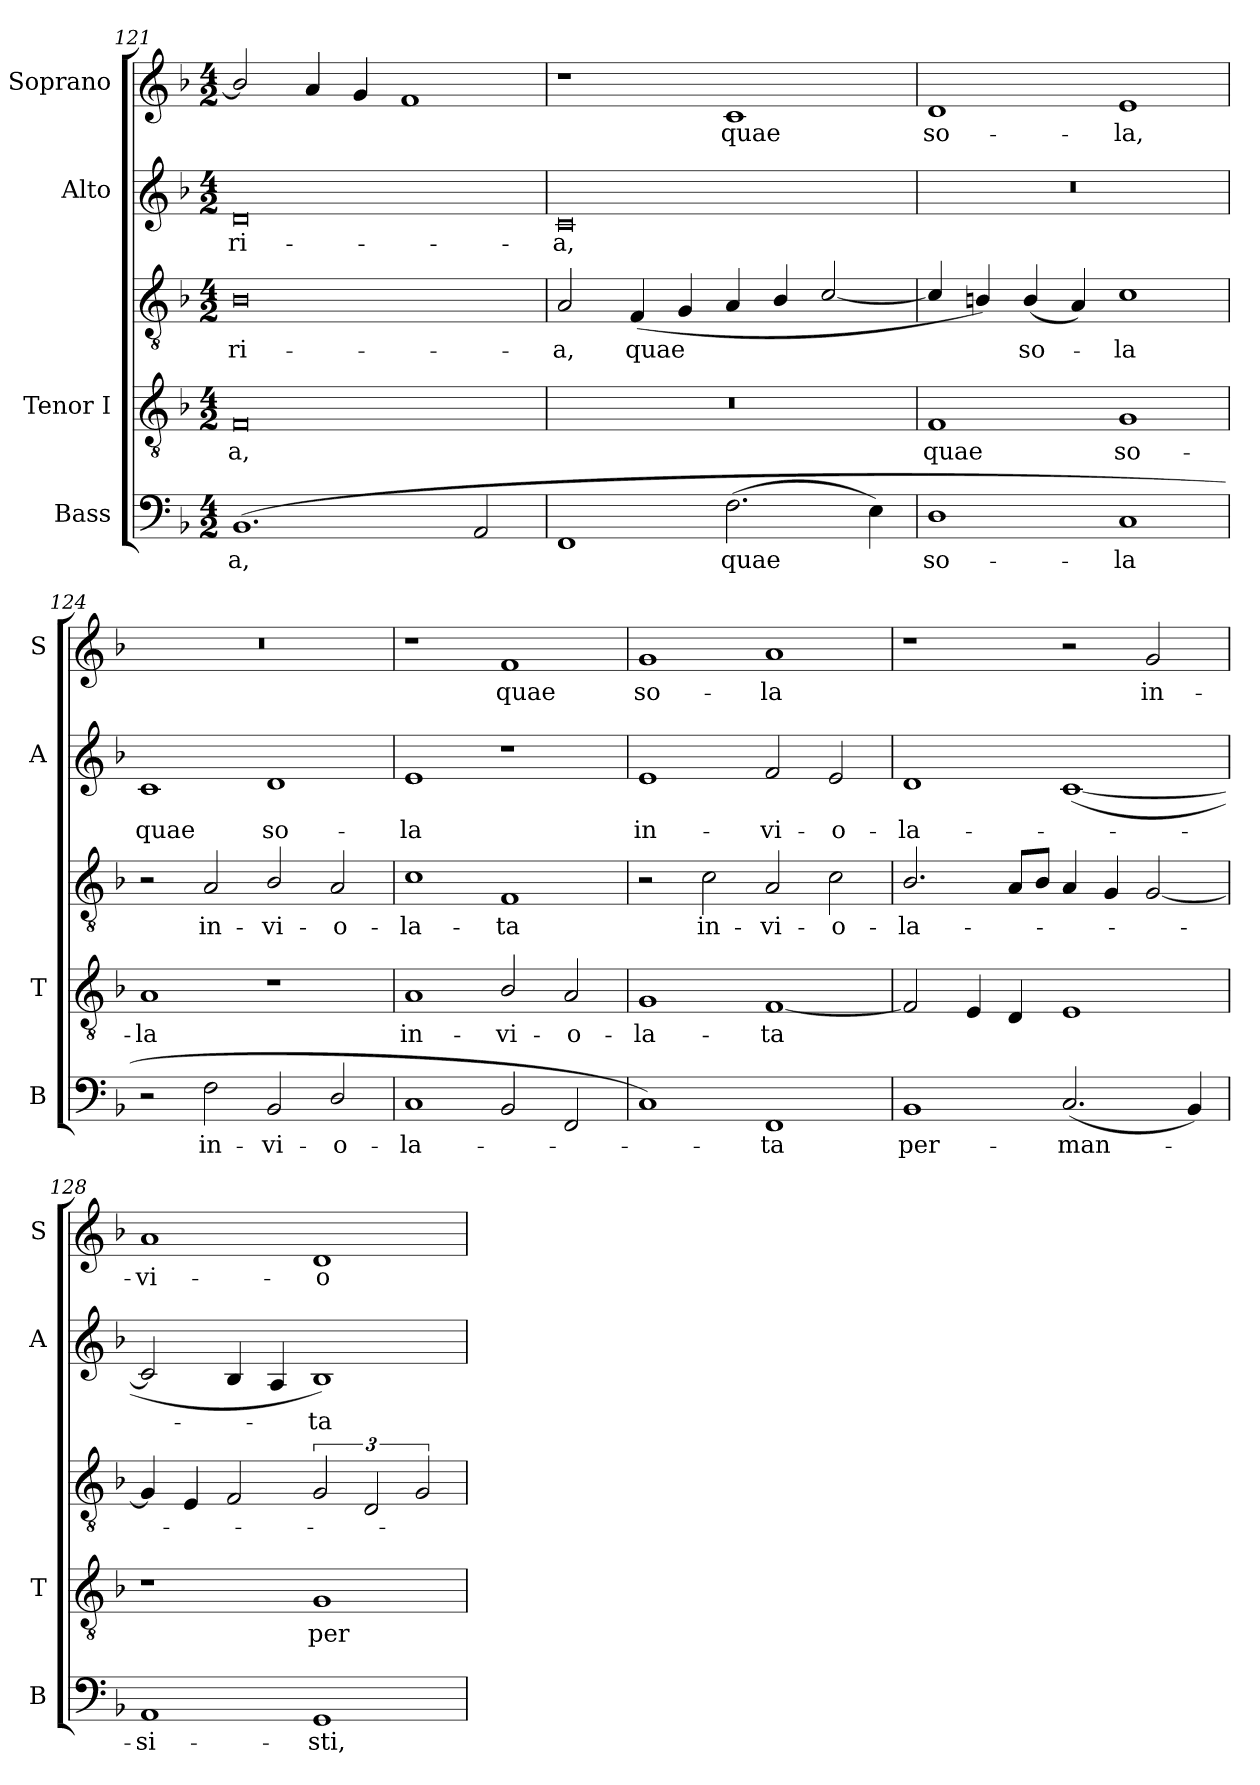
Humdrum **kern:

**kern	**text	**kern	**text	**kern	**text	**kern	**text	**kern	**text
*part4	*part4	*part3	*part3	*part3	*part3	*part2	*part2	*part1	*part1
*staff5	*staff5	*staff4	*staff4	*staff3	*staff3	*staff2	*staff2	*staff1	*staff1
*I"Bass	*	*I"Tenor I	*	*	*	*I"Alto	*	*I"Soprano	*
*I'B	*	*I'T	*	*	*	*I'A	*	*I'S	*
*clefF4	*	*clefGv2	*	*clefGv2	*	*clefG2	*	*clefG2	*
*k[b-]	*	*k[b-]	*	*k[b-]	*	*k[b-]	*	*k[b-]	*
*F:	*	*F:	*	*F:	*	*F:	*	*F:	*
*M4/2	*	*M4/2	*	*M4/2	*	*M4/2	*	*M4/2	*
=121	=121	=121	=121	=121	=121	=121	=121	=121	=121
!	!LO:LY:b	!	!LO:LY:b	!	!LO:LY:b	!	!LO:LY:b	!	!
(<1.BB-	-a,	0F	-a,	0B-	-ri-	0d	-ri-	2b-/]	.
.	.	.	.	.	.	.	.	4a/	.
.	.	.	.	.	.	.	.	4g/	.
.	.	.	.	.	.	.	.	1f	.
2AA/	.	.	.	.	.	.	.	.	.
!!LO:LB:g=z
=122	=122	=122	=122	=122	=122	=122	=122	=122	=122
!	!	!	!	!	!LO:LY:b	!	!LO:LY:b	!	!
1FF	.	0r	.	2A/	a,	0c	-a,	1r	.
!	!	!	!	!	!LO:LY:b	!	!	!	!
.	.	.	.	(<4F/	quae	.	.	.	.
.	.	.	.	4G/	.	.	.	.	.
!	!LO:LY:b	!	!	!	!	!	!	!	!LO:LY:b
(>2.F\	quae	.	.	4A/	.	.	.	1c	quae
.	.	.	.	4B-/	.	.	.	.	.
.	.	.	.	[2c/	.	.	.	.	.
4E\)	.	.	.	.	.	.	.	.	.
=123	=123	=123	=123	=123	=123	=123	=123	=123	=123
!	!LO:LY:b	!	!LO:LY:b	!	!	!	!	!	!LO:LY:b
1D	so-	1F	quae	4c/]	.	0r	.	1d	so-
.	.	.	.	4Bn/)	.	.	.	.	.
!	!	!	!	!	!LO:LY:b	!	!	!	!
.	.	.	.	(<4B/	so-	.	.	.	.
.	.	.	.	4A/)	.	.	.	.	.
!	!LO:LY:b	!	!LO:LY:b	!	!LO:LY:b	!	!	!	!LO:LY:b
1C	-la	1G	so-	1c	la	.	.	1e	-la,
=124	=124	=124	=124	=124	=124	=124	=124	=124	=124
!	!	!	!LO:LY:b	!	!	!	!LO:LY:b	!	!
2r	.	1A	-la	2r	.	1c	quae	0r	.
!	!LO:LY:b	!	!	!	!LO:LY:b	!	!	!	!
2F\	in-	.	.	2A/	-in-	.	.	.	.
!	!LO:LY:b	!	!	!	!LO:LY:b	!	!LO:LY:b	!	!
2BB-/	-vi-	1r	.	2B-/	-vi-	1d	so-	.	.
!	!LO:LY:b	!	!	!	!LO:LY:b	!	!	!	!
2D/	-o-	.	.	2A/	-o-	.	.	.	.
=125	=125	=125	=125	=125	=125	=125	=125	=125	=125
!	!LO:LY:b	!	!LO:LY:b	!	!LO:LY:b	!	!LO:LY:b	!	!
1C	-la-	1A	in-	1c	la-	1e	-la	1r	.
!	!	!	!LO:LY:b	!	!LO:LY:b	!	!	!	!LO:LY:b
2BB-/	.	2B-/	-vi-	1F	-ta	1r	.	1f	quae
!	!	!	!LO:LY:b	!	!	!	!	!	!
2FF/	.	2A/	-o-	.	.	.	.	.	.
=126	=126	=126	=126	=126	=126	=126	=126	=126	=126
!	!	!	!LO:LY:b	!	!	!	!LO:LY:b	!	!LO:LY:b
1C)	.	1G	-la-	2r	.	1e	in-	1g	so-
!	!	!	!	!	!LO:LY:b	!	!	!	!
.	.	.	.	2c\	-in-	.	.	.	.
!	!LO:LY:b	!	!LO:LY:b	!	!LO:LY:b	!	!LO:LY:b	!	!LO:LY:b
1FF	ta	[1F	-ta	2A/	-vi-	2f/	-vi-	1a	-la
!	!	!	!	!	!LO:LY:b	!	!LO:LY:b	!	!
.	.	.	.	2c\	-o-	2e/	-o-	.	.
=127	=127	=127	=127	=127	=127	=127	=127	=127	=127
!	!LO:LY:b	!	!	!	!LO:LY:b	!	!LO:LY:b	!	!
1BB-	per-	2F/]	.	2.B-/	la-	1d	-la-	1r	.
.	.	4E/	.	.	.	.	.	.	.
.	.	4D/	.	8A/L	.	.	.	.	.
.	.	.	.	8B-/J	.	.	.	.	.
!	!LO:LY:b	!	!	!	!	!	!	!	!
(<2.C/	-man-	1E	.	4A/	.	(<[1c	.	2r	.
.	.	.	.	4G/	.	.	.	.	.
!	!	!	!	!	!	!	!	!	!LO:LY:b
.	.	.	.	[2G/	.	.	.	2g/	in-
4BB-/)	.	.	.	.	.	.	.	.	.
!!LO:LB:g=z
=128	=128	=128	=128	=128	=128	=128	=128	=128	=128
!	!LO:LY:b	!	!	!	!	!	!	!	!LO:LY:b
1AA	si-	1r	.	4G/]	.	2c/]	.	1a	-vi-
.	.	.	.	4E/	.	.	.	.	.
.	.	.	.	2F/	.	4B-/	.	.	.
.	.	.	.	.	.	4A/	.	.	.
!	!LO:LY:b	!	!LO:LY:b	!	!	!	!LO:LY:b	!	!LO:LY:b
1GG	-sti,	1G	per-	3G/	.	1B-)	ta	1d	-o-
.	.	.	.	3D/	.	.	.	.	.
.	.	.	.	3G/	.	.	.	.	.
=	=	=	=	=	=	=	=	=	=
*-	*-	*-	*-	*-	*-	*-	*-	*-	*-
